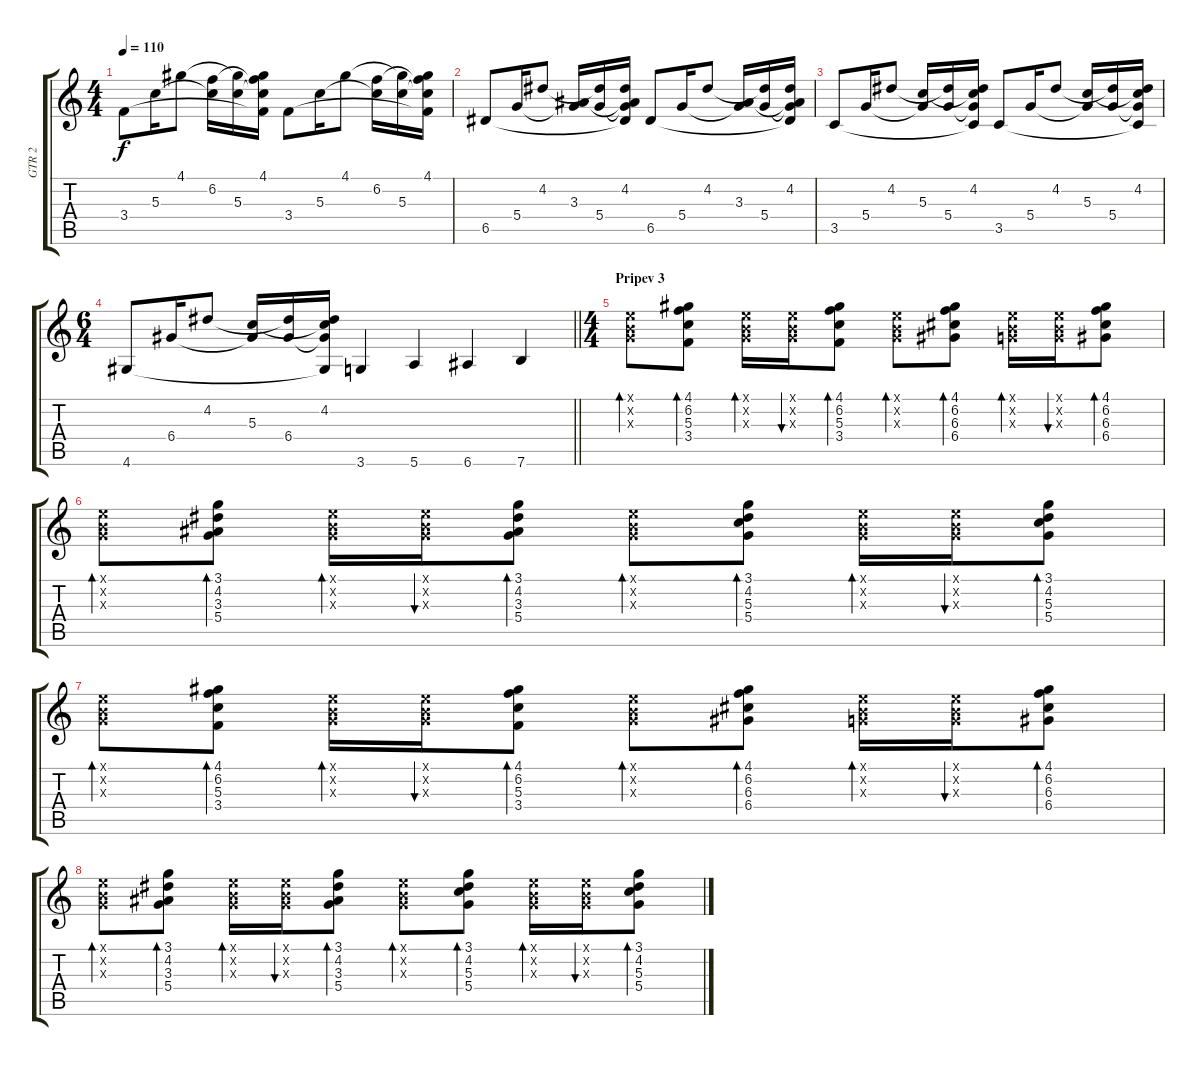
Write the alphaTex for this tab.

\track ("GTR 2" "GTR 2") {instrument acousticguitarsteel}
\staff {score tabs}
\tuning (E4 B3 G3 D3 A2 E2) {hide}
\ts (4 4)
\tempo 110
\clef g2
\ks c
3.4.8{dy f} 5.3.16 4.1.8 (6.2 5.3{t}).16 (4.1{t} 5.3).16 (4.1 6.2{t} 5.3{t} 3.4{t}).16 3.4.8 5.3.16 4.1.8 (6.2 5.3{t}).16 (4.1{t} 5.3).16 (4.1 6.2{t} 5.3{t} 3.4{t}).16 |
6.5.8 5.4.16 4.2.8 (3.3 5.4{t}).16 (4.2{t} 5.4).16 (4.2 3.3{t} 5.4{t} 6.5{t}).16 6.5.8 5.4.16 4.2.8 (3.3 5.4{t}).16 (4.2{t} 5.4).16 (4.2 3.3{t} 5.4{t} 6.5{t}).16 |
3.5.8 5.4.16 4.2.8 (5.3 5.4{t}).16 (4.2{t} 5.4).16 (4.2 5.3{t} 5.4{t} 3.5{t}).16 3.5.8 5.4.16 4.2.8 (5.3 5.4{t}).16 (4.2{t} 5.4).16 (4.2 5.3{t} 5.4{t} 3.5{t}).16 |
\ts (6 4)
\barLineRight lightlight
4.6.8 6.4.16 4.2.8 (5.3 6.4{t}).16 (4.2{t} 6.4).16 (4.2 5.3{t} 6.4{t} 4.6{t}).16 3.6.4 5.6.4 6.6.4 7.6.4 |
\ts (4 4)
\section ("" "Pripev 3")
(0.1{x} 0.2{x} 0.3{x}).8{bd 60} (4.1 6.2 5.3 3.4).8{bd 60} (0.1{x} 0.2{x} 0.3{x}).16{bd 60} (0.1{x} 0.2{x} 0.3{x}).16{bu 60} (4.1 6.2 5.3 3.4).8{bd 60} (0.1{x} 0.2{x} 0.3{x}).8{bd 60} (4.1 6.2 6.3 6.4).8{bd 60} (0.1{x} 0.2{x} 0.3{x}).16{bd 60} (0.1{x} 0.2{x} 0.3{x}).16{bu 60} (4.1 6.2 6.3 6.4).8{bd 60} |
(0.1{x} 0.2{x} 0.3{x}).8{bd 60} (3.1 4.2 3.3 5.4).8{bd 60} (0.1{x} 0.2{x} 0.3{x}).16{bd 60} (0.1{x} 0.2{x} 0.3{x}).16{bu 60} (3.1 4.2 3.3 5.4).8{bd 60} (0.1{x} 0.2{x} 0.3{x}).8{bd 60} (3.1 4.2 5.3 5.4).8{bd 60} (0.1{x} 0.2{x} 0.3{x}).16{bd 60} (0.1{x} 0.2{x} 0.3{x}).16{bu 60} (3.1 4.2 5.3 5.4).8{bd 60} |
(0.1{x} 0.2{x} 0.3{x}).8{bd 60} (4.1 6.2 5.3 3.4).8{bd 60} (0.1{x} 0.2{x} 0.3{x}).16{bd 60} (0.1{x} 0.2{x} 0.3{x}).16{bu 60} (4.1 6.2 5.3 3.4).8{bd 60} (0.1{x} 0.2{x} 0.3{x}).8{bd 60} (4.1 6.2 6.3 6.4).8{bd 60} (0.1{x} 0.2{x} 0.3{x}).16{bd 60} (0.1{x} 0.2{x} 0.3{x}).16{bu 60} (4.1 6.2 6.3 6.4).8{bd 60} |
(0.1{x} 0.2{x} 0.3{x}).8{bd 60} (3.1 4.2 3.3 5.4).8{bd 60} (0.1{x} 0.2{x} 0.3{x}).16{bd 60} (0.1{x} 0.2{x} 0.3{x}).16{bu 60} (3.1 4.2 3.3 5.4).8{bd 60} (0.1{x} 0.2{x} 0.3{x}).8{bd 60} (3.1 4.2 5.3 5.4).8{bd 60} (0.1{x} 0.2{x} 0.3{x}).16{bd 60} (0.1{x} 0.2{x} 0.3{x}).16{bu 60} (3.1 4.2 5.3 5.4).8{bd 60}
